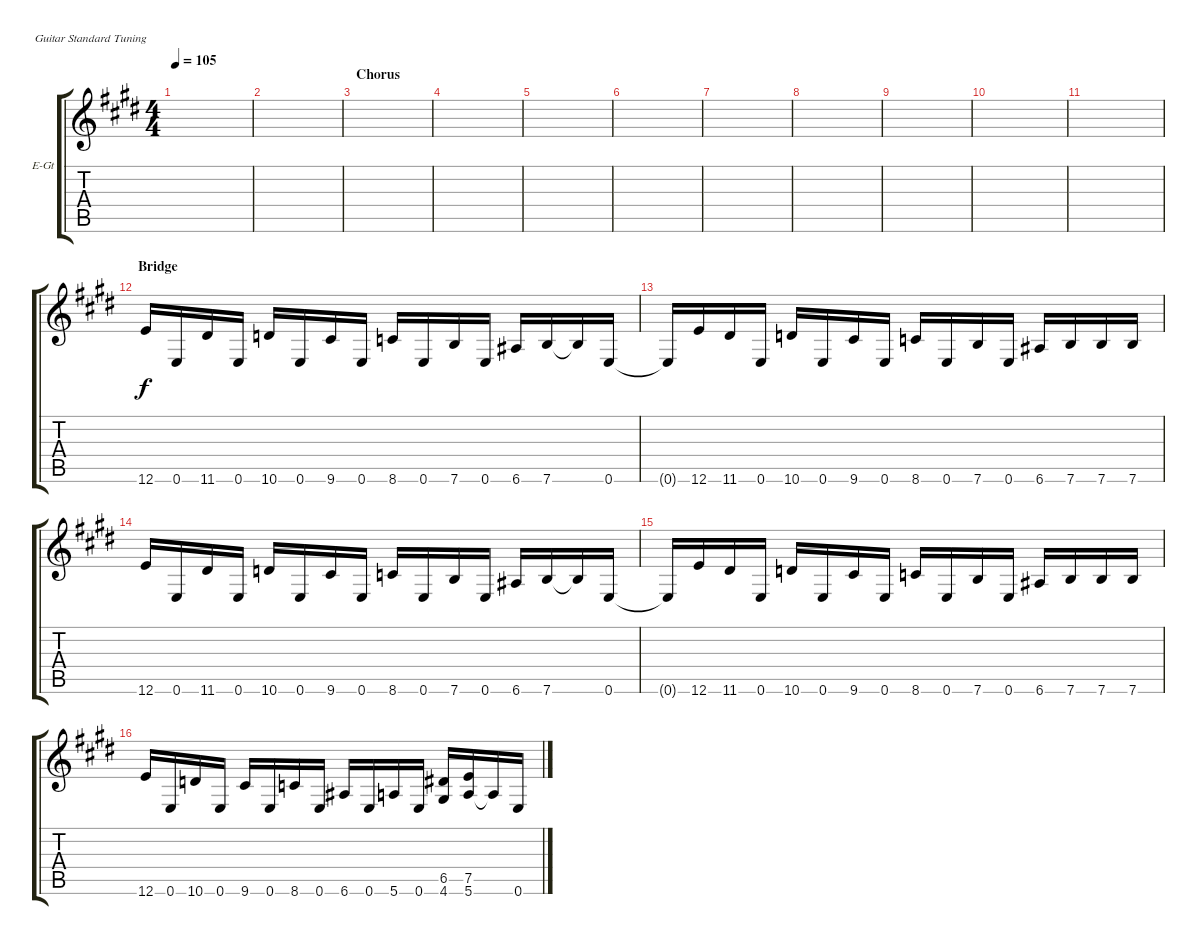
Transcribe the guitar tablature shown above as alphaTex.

\defaultSystemsLayout 4
\bracketExtendMode groupsimilarinstruments
\firstSystemTrackNameOrientation horizontal
\otherSystemsTrackNameOrientation horizontal
\track ("Lead Guitar 1" "E-Gt") {instrument overdrivenguitar}
\staff {score tabs}
\tuning (E4 B3 G3 D3 A2 E2)
\ts (4 4)
\tempo 105
\clef g2
\scale
0.5
\ks e
|
\scale
0.5 |
\section ("" "Chorus")
\scale
0.5 |
\scale
0.5 |
\scale
0.5 |
\scale
0.5 |
\scale
0.5 |
\scale
0.5 |
\scale
0.5 |
\scale
0.5 |
\scale
0.5 |
\section ("" "Bridge")
\scale
0.5 12.6.16 0.6.16 11.6.16 0.6.16 10.6.16 0.6.16 9.6.16 0.6.16 8.6.16 0.6.16 7.6.16 0.6.16 6.6.16 7.6.16 7.6{t}.16 0.6.16 |
\scale
0.5 0.6{t}.16 12.6.16 11.6.16 0.6.16 10.6.16 0.6.16 9.6.16 0.6.16 8.6.16 0.6.16 7.6.16 0.6.16 6.6.16 7.6.16 7.6.16 7.6.16 |
\scale
0.5 12.6.16 0.6.16 11.6.16 0.6.16 10.6.16 0.6.16 9.6.16 0.6.16 8.6.16 0.6.16 7.6.16 0.6.16 6.6.16 7.6.16 7.6{t}.16 0.6.16 |
\scale
0.5 0.6{t}.16 12.6.16 11.6.16 0.6.16 10.6.16 0.6.16 9.6.16 0.6.16 8.6.16 0.6.16 7.6.16 0.6.16 6.6.16 7.6.16 7.6.16 7.6.16 |
\scale
0.5 12.6.16 0.6.16 10.6.16 0.6.16 9.6.16 0.6.16 8.6.16 0.6.16 6.6.16 0.6.16 5.6.16 0.6.16 (4.6 6.5).16 (5.6 7.5).16 5.6{t}.16 0.6.16
